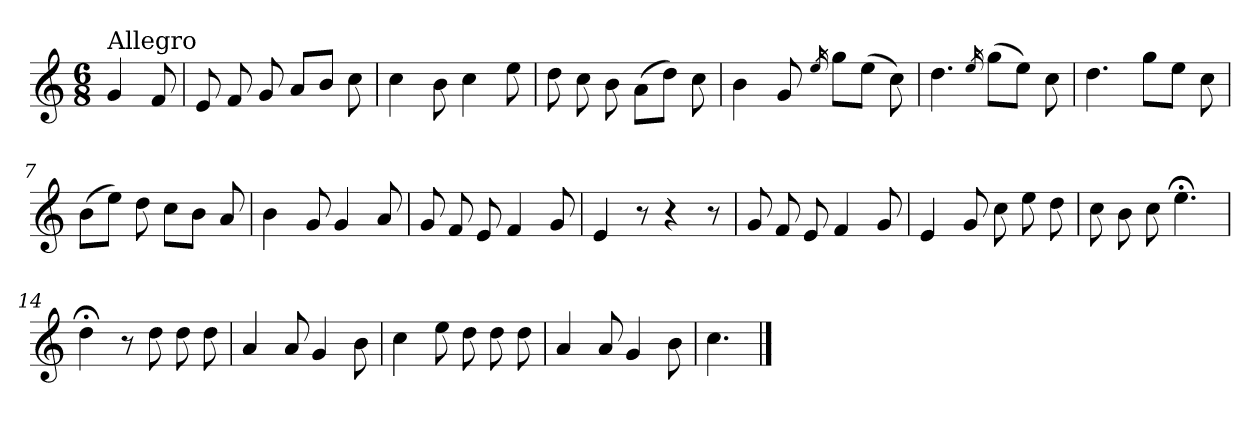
**kern
*part1
*staff1
*clefG2
*k[]
*C:
*M6/8
=
!LO:TX:a:t=Allegro
4g/
8f/
=1
8e/
8f/
8g/
8a/L
8b/J
8cc\
=2
4cc\
8b\
4cc\
8ee\
=3
8dd\
8cc\
8b\
(>8a\L
8dd\J)
8cc\
=4
4b\
8g/
16qee/
8gg\L
(>8ee\J
8cc\)
=5
4.dd\
16qee/
(>8gg\L
8ee\J)
8cc\
!!LO:LB:g=z
=6
4.dd\
8gg\L
8ee\J
8cc\
=7
(>8b\L
8ee\J)
8dd\
8cc\L
8b\J
8a/
=8
4b\
8g/
4g/
8a/
=9
8g/
8f/
8e/
4f/
8g/
=10
4e/
8r
4r
8r
=11
8g/
8f/
8e/
4f/
8g/
=12
4e/
8g/
8cc\
8ee\
8dd\
!!LO:LB:g=z
=13
8cc\
8b\
8cc\
4.ee;<\
=14
4dd;<\
8r
8dd\
8dd\
8dd\
=15
4a/
8a/
4g/
8b\
=16
4cc\
8ee\
8dd\
8dd\
8dd\
=17
4a/
8a/
4g/
8b\
=18
4.cc\
==
*-
